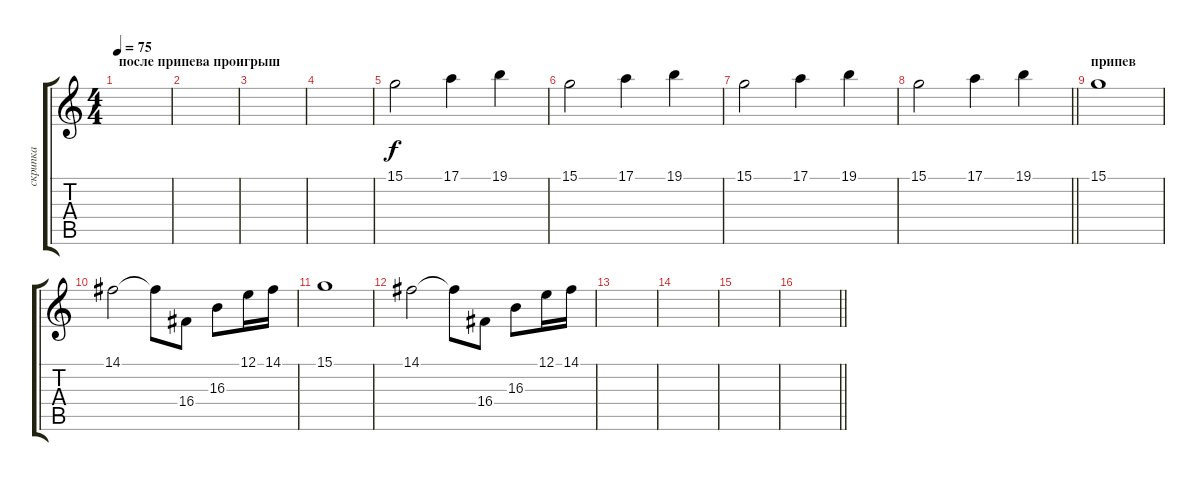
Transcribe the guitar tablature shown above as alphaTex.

\track ("скрипка" "скрипка") {instrument tremolostrings}
\staff {score tabs}
\tuning (E4 B3 G3 D3 A2 E2) {hide}
\ts (4 4)
\section ("" "после припева проигрыш")
\tempo 75
\clef g2
\ks c
|
|
|
|
15.1.2 17.1.4 19.1.4 |
15.1.2 17.1.4 19.1.4 |
15.1.2 17.1.4 19.1.4 |
\barLineRight lightlight
15.1.2 17.1.4 19.1.4 |
\section ("" "припев")
15.1.1 |
14.1.2 14.1{t}.8 16.4.8 16.3.8 12.1.16 14.1.16 |
15.1.1 |
14.1.2 14.1{t}.8 16.4.8 16.3.8 12.1.16 14.1.16 |
|
|
|
\barLineRight lightlight
